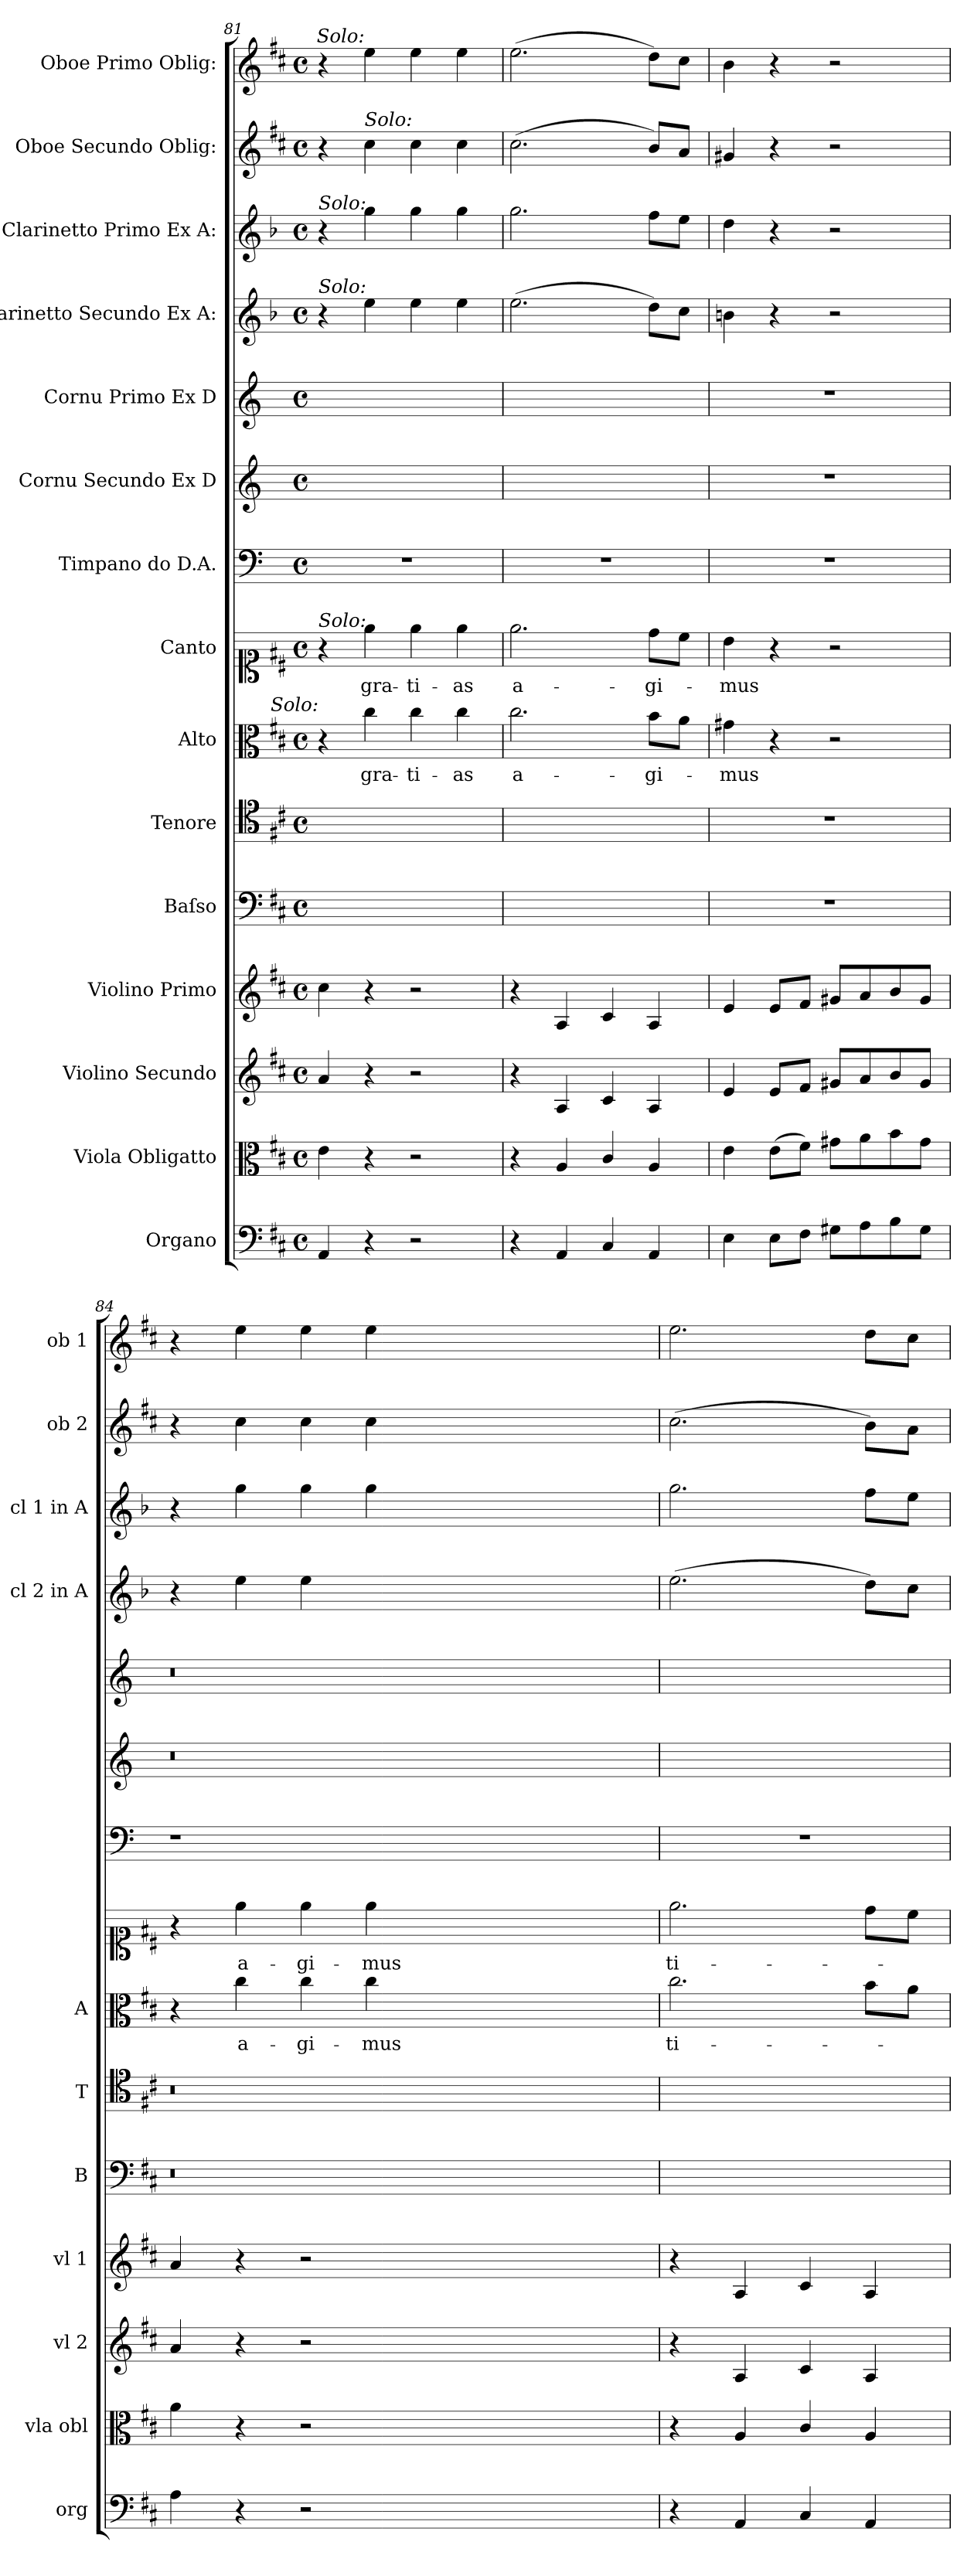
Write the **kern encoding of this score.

**kern	**dynam	**kern	**dynam	**kern	**dynam	**kern	**dynam	**kern	**kern	**kern	**text	**kern	**text	**kern	**kern	**kern	**kern	**kern	**kern	**kern
*part15	*part15	*part14	*part14	*part13	*part13	*part12	*part12	*part11	*part10	*part9	*part9	*part8	*part8	*part7	*part6	*part5	*part4	*part3	*part2	*part1
*staff15	*staff15	*staff14	*staff14	*staff13	*staff13	*staff12	*staff12	*staff11	*staff10	*staff9	*staff9	*staff8	*staff8	*staff7	*staff6	*staff5	*staff4	*staff3	*staff2	*staff1
*I"Organo	*	*I"Viola Obligatto	*	*I"Violino Secundo	*	*I"Violino Primo	*	*I"Baſso	*I"Tenore	*I"Alto	*	*I"Canto	*	*I"Timpano do D.A.	*I"Cornu Secundo Ex D	*I"Cornu Primo Ex D	*I"Clarinetto Secundo Ex A:	*I"Clarinetto Primo Ex A:	*I"Oboe Secundo Oblig:	*I"Oboe Primo Oblig:
*I'org	*	*I'vla obl	*	*I'vl 2	*	*I'vl 1	*	*I'B	*I'T	*I'A	*	*	*	*	*	*	*I'cl 2 in A	*I'cl 1 in A	*I'ob 2	*I'ob 1
*clefF4	*	*clefC3	*	*clefG2	*	*clefG2	*	*clefF4	*clefC4	*clefC3	*	*clefC1	*	*clefF4	*clefG2	*clefG2	*clefG2	*clefG2	*clefG2	*clefG2
*	*	*	*	*	*	*	*	*	*	*	*	*	*	*	*ITrd6c10	*ITrd6c10	*ITrd2c3	*ITrd2c3	*	*
*k[f#c#]	*	*k[f#c#]	*	*k[f#c#]	*	*k[f#c#]	*	*k[f#c#]	*k[f#c#]	*k[f#c#]	*	*k[f#c#]	*	*k[]	*k[f#c#]	*k[f#c#]	*k[f#c#]	*k[f#c#]	*k[f#c#]	*k[f#c#]
*D:	*	*D:	*	*D:	*	*D:	*	*D:	*D:	*D:	*	*D:	*	*	*D:	*D:	*D:	*D:	*D:	*D:
*M4/4	*	*M4/4	*	*M4/4	*	*M4/4	*	*M4/4	*M4/4	*M4/4	*	*M4/4	*	*M4/4	*M4/4	*M4/4	*M4/4	*M4/4	*M4/4	*M4/4
*met(c)	*	*met(c)	*	*met(c)	*	*met(c)	*	*met(c)	*met(c)	*met(c)	*	*met(c)	*	*met(c)	*met(c)	*met(c)	*met(c)	*met(c)	*met(c)	*met(c)
=81	=81	=81	=81	=81	=81	=81	=81	=81	=81	=81	=81	=81	=81	=81	=81	=81	=81	=81	=81	=81
!	!	!	!	!	!	!	!	!	!	!	!	!	!	!	!	!	!	!LO:TX:a:i:t=Solo&colon;	!	!
!	!	!	!	!	!	!	!	!	!	!	!	!	!	!	!	!	!LO:TX:a:i:t=Solo&colon;	!	!	!
!	!	!	!	!	!	!	!	!	!	!	!	!LO:TX:a:i:t=Solo&colon;	!	!	!	!	!	!	!	!
!	!	!	!	!	!	!	!	!	!	!LO:TX:a:i:rj:t=Solo&colon;	!	!	!	!	!	!	!	!	!	!
4AA/	.	4e\	.	4a/	.	4cc#\	.	1ryy	1ryy	4r	.	4r	.	1r	1ryy	1ryy	4r	4r	4r	4r
!	!	!	!	!	!	!	!	!	!	!	!	!	!	!	!	!	!	!	!	!LO:TX:a:i:rj:t=Solo&colon;
!	!	!	!	!	!	!	!	!	!	!	!	!	!	!	!	!	!	!	!LO:TX:a:i:t=Solo&colon;	!
4r	.	4r	.	4r	.	4r	.	.	.	4cc#\	gra-	4ee\	gra-	.	.	.	4cc#\	4ee\	4cc#\	4ee\
2r	.	2r	.	2r	.	2r	.	.	.	4cc#\	-ti-	4ee\	-ti-	.	.	.	4cc#\	4ee\	4cc#\	4ee\
.	.	.	.	.	.	.	.	.	.	4cc#\	-as	4ee\	-as	.	.	.	4cc#\	4ee\	4cc#\	4ee\
=82	=82	=82	=82	=82	=82	=82	=82	=82	=82	=82	=82	=82	=82	=82	=82	=82	=82	=82	=82	=82
!	!	!	!LO:DY:a	!	!LO:DY:a:rj	!	!LO:DY:a	!	!	!	!	!	!	!	!	!	!	!	!	!
4r	.	4r	p&colon;	4r	p&colon;	4r	pio&colon;	1ryy	1ryy	2.cc#\	a-	2.ee\	a-	1r	1ryy	1ryy	(2.cc#\	2.ee\	(2.cc#\	(2.ee\
4AA/	.	4A/	.	4A/	.	4A/	.	.	.	.	.	.	.	.	.	.	.	.	.	.
4C#/	.	4c#/	.	4c#/	.	4c#/	.	.	.	.	.	.	.	.	.	.	.	.	.	.
4AA/	.	4A/	.	4A/	.	4A/	.	.	.	8b\L	-gi-	8dd\L	-gi-	.	.	.	8b\L)	8dd\L	8b/L)	8dd\L)
.	.	.	.	.	.	.	.	.	.	8a\J	.	8cc#\J	.	.	.	.	8a\J	8cc#\J	8a/J	8cc#\J
=83	=83	=83	=83	=83	=83	=83	=83	=83	=83	=83	=83	=83	=83	=83	=83	=83	=83	=83	=83	=83
!	!LO:DY:a	!	!LO:DY:a	!	!	!	!	!	!	!	!	!	!	!	!	!	!	!	!	!
4E\	f&colon;	4e\	f&colon;	4e/	.	4e/	.	1r	1r	4g#X\	-mus	4b\	-mus	1r	1r	1r	4g#X\	4b\	4g#X/	4b\
!	!	!	!	!	!LO:DY:a	!	!LO:DY:a	!	!	!	!	!	!	!	!	!	!	!	!	!
8E\L	.	(8e\L	.	8e/L	for&colon;	8e/L	for&colon;	.	.	4r	.	4r	.	.	.	.	4r	4r	4r	4r
8F#\J	.	8f#\J)	.	8f#/J	.	8f#/J	.	.	.	.	.	.	.	.	.	.	.	.	.	.
8G#X\L	.	8g#X\L	.	8g#X/L	.	8g#X/L	.	.	.	2r	.	2r	.	.	.	.	2r	2r	2r	2r
8A\	.	8a\	.	8a/	.	8a/	.	.	.	.	.	.	.	.	.	.	.	.	.	.
8B\	.	8b\	.	8b/	.	8b/	.	.	.	.	.	.	.	.	.	.	.	.	.	.
8G#\J	.	8g#\J	.	8g#/J	.	8g#/J	.	.	.	.	.	.	.	.	.	.	.	.	.	.
=84	=84	=84	=84	=84	=84	=84	=84	=84	=84	=84	=84	=84	=84	=84	=84	=84	=84	=84	=84	=84
4A\	.	4a\	.	4a/	.	4a/	.	0.r	0.r	4r	.	4r	.	1r	0.r	0.r	4r	4r	4r	4r
4r	.	4r	.	4r	.	4r	.	.	.	4cc#\	a-	4ee\	a-	.	.	.	4cc#\	4ee\	4cc#\	4ee\
2r	.	2r	.	2r	.	2r	.	.	.	4cc#\	-gi-	4ee\	-gi-	.	.	.	4cc#\	4ee\	4cc#\	4ee\
.	.	.	.	.	.	.	.	.	.	4cc#\	-mus	4ee\	-mus	.	.	.	4cc#\yy	4ee\	4cc#\	4ee\
0ryy	.	0ryy	.	0ryy	.	0ryy	.	.	.	0ryy	.	0ryy	.	0ryy	.	.	0ryy	0ryy	0ryy	0ryy
=85	=85	=85	=85	=85	=85	=85	=85	=85	=85	=85	=85	=85	=85	=85	=85	=85	=85	=85	=85	=85
!	!LO:DY:a:rj	!	!LO:DY:a	!	!	!	!LO:DY:a	!	!	!	!	!	!	!	!	!	!	!	!	!
4r	p&colon;	4r	p&colon;	4r	.	4r	p&colon;	1ryy	1ryy	2.cc#\	ti-	2.ee\	ti-	1r	1ryy	1ryy	(2.cc#\	2.ee\	(2.cc#\	2.ee\
!	!	!	!	!	!LO:DY:a:rj	!	!	!	!	!	!	!	!	!	!	!	!	!	!	!
4AA/	.	4A/	.	4A/	p&colon;	4A/	.	.	.	.	.	.	.	.	.	.	.	.	.	.
4C#/	.	4c#/	.	4c#/	.	4c#/	.	.	.	.	.	.	.	.	.	.	.	.	.	.
4AA/	.	4A/	.	4A/	.	4A/	.	.	.	8b\L	.	8dd\L	.	.	.	.	8b\L)	8dd\L	8b\L)	8dd\L
.	.	.	.	.	.	.	.	.	.	8a\J	.	8cc#\J	.	.	.	.	8a\J	8cc#\J	8a\J	8cc#\J
=	=	=	=	=	=	=	=	=	=	=	=	=	=	=	=	=	=	=	=	=
*-	*-	*-	*-	*-	*-	*-	*-	*-	*-	*-	*-	*-	*-	*-	*-	*-	*-	*-	*-	*-
